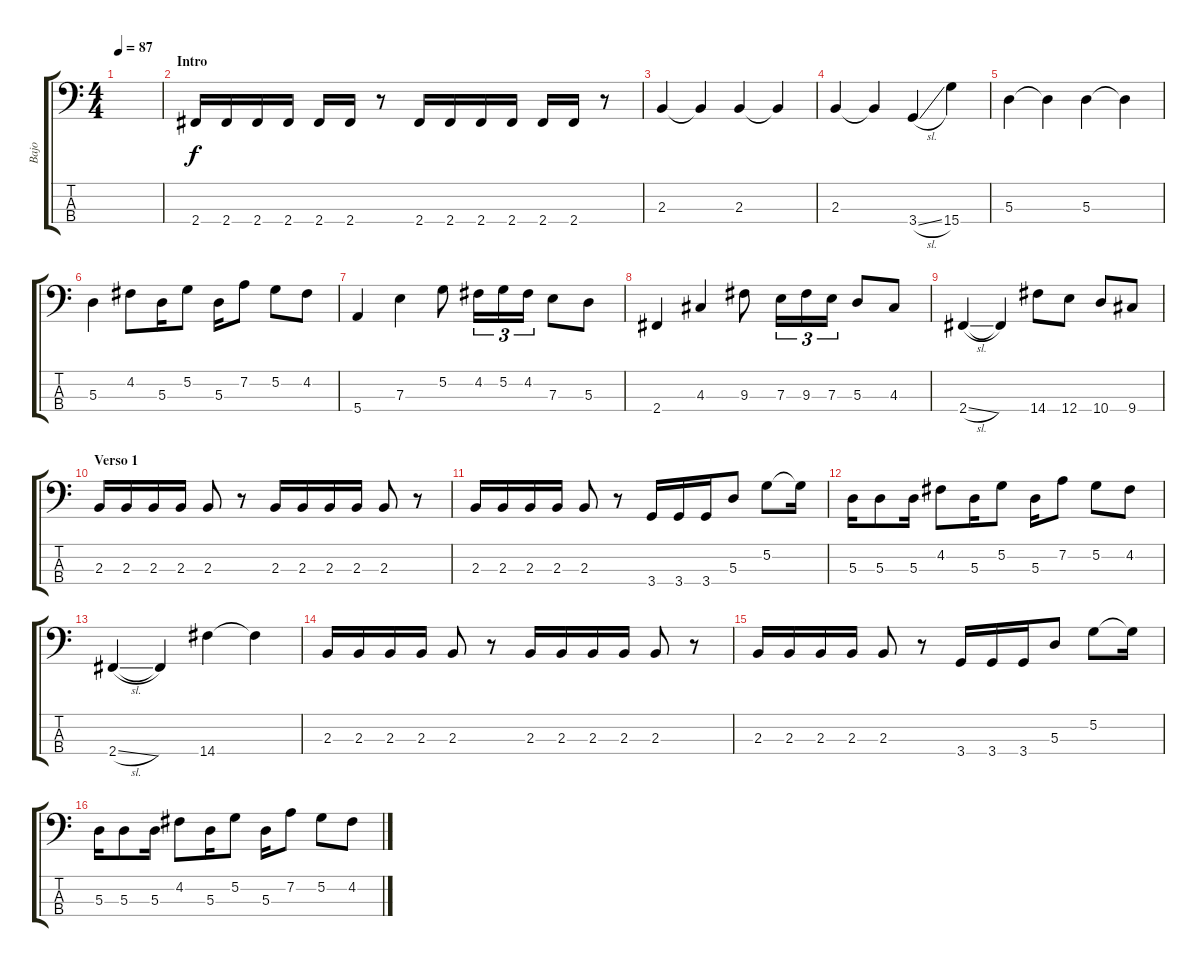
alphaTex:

\track ("Bajo" "Bajo") {instrument electricbasspick}
\staff {score tabs}
\tuning (G2 D2 A1 E1) {hide}
\ts (4 4)
\tempo 87
\clef f4
\ks c
|
\section ("" "Intro")
2.4.16 2.4.16 2.4.16 2.4.16 2.4.16 2.4.16 r.8 2.4.16 2.4.16 2.4.16 2.4.16 2.4.16 2.4.16 r.8 |
2.3.4 2.3{t}.4 2.3.4 2.3{t}.4 |
2.3.4 2.3{t}.4 3.4{sl}.4 15.4.4 |
5.3.4 5.3{t}.4 5.3.4 5.3{t}.4 |
5.3.4 4.2.8 5.3.16 5.2.8 5.3.16 7.2.8 5.2.8 4.2.8 |
5.4.4 7.3.4 5.2.8 4.2.16{tu (3 2)} 5.2.16{tu (3 2)} 4.2.16{tu (3 2)} 7.3.8 5.3.8 |
2.4.4 4.3.4 9.3.8 7.3.16{tu (3 2)} 9.3.16{tu (3 2)} 7.3.16{tu (3 2)} 5.3.8 4.3.8 |
2.4{sl}.4 2.4{t}.4 14.4.8 12.4.8 10.4.8 9.4.8 |
\section ("" "Verso 1")
2.3.16 2.3.16 2.3.16 2.3.16 2.3.8 r.8 2.3.16 2.3.16 2.3.16 2.3.16 2.3.8 r.8 |
2.3.16 2.3.16 2.3.16 2.3.16 2.3.8 r.8 3.4.16 3.4.16 3.4.16 5.3.8 5.2.8 5.2{t}.16 |
5.3.16 5.3.8 5.3.16 4.2.8 5.3.16 5.2.8 5.3.16 7.2.8 5.2.8 4.2.8 |
2.4{sl}.4 2.4{t}.4 14.4.4 14.4{t}.4 |
2.3.16 2.3.16 2.3.16 2.3.16 2.3.8 r.8 2.3.16 2.3.16 2.3.16 2.3.16 2.3.8 r.8 |
2.3.16 2.3.16 2.3.16 2.3.16 2.3.8 r.8 3.4.16 3.4.16 3.4.16 5.3.8 5.2.8 5.2{t}.16 |
5.3.16 5.3.8 5.3.16 4.2.8 5.3.16 5.2.8 5.3.16 7.2.8 5.2.8 4.2.8
